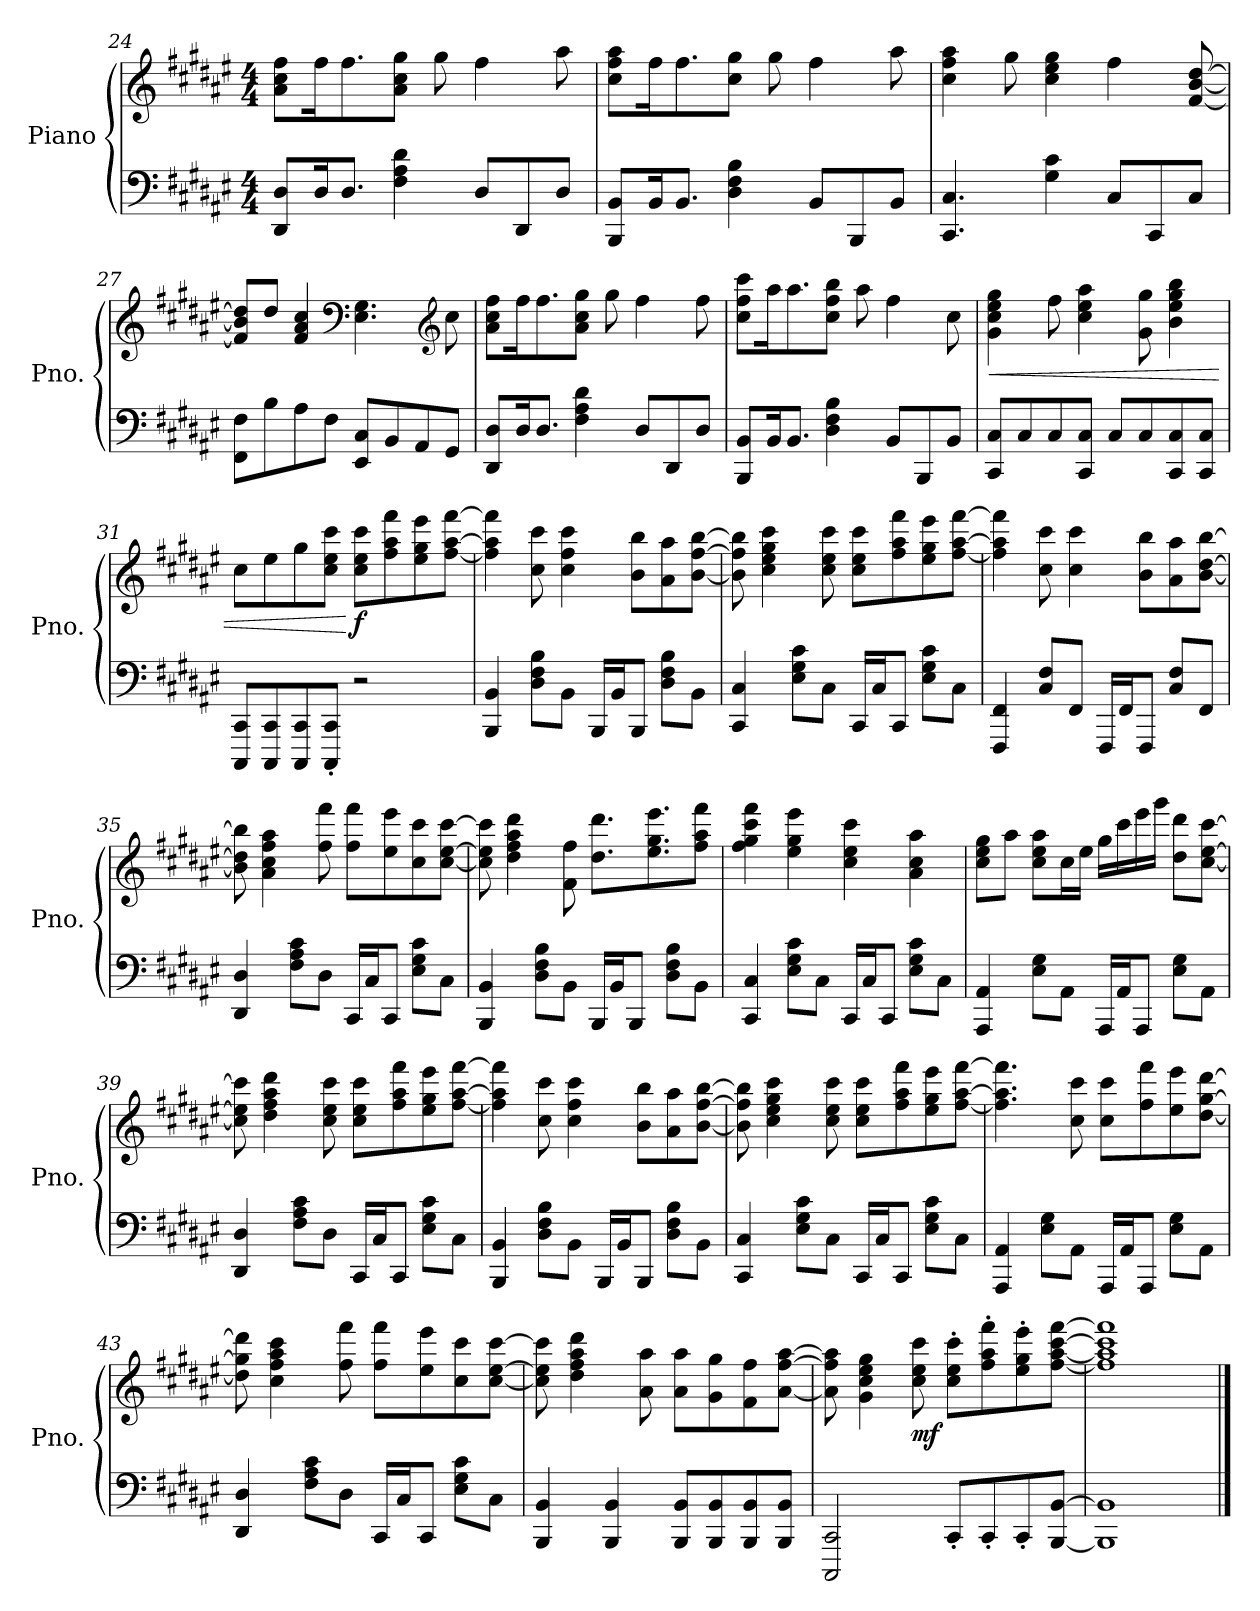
**kern	**kern	**dynam
*part1	*part1	*part1
*staff2	*staff1	*staff1/2
*I"Piano	*	*
*I'Pno.	*	*
*clefF4	*clefG2	*
*k[f#c#g#d#a#e#]	*k[f#c#g#d#a#e#]	*
*M4/4	*M4/4	*
=24	=24	=24
8DD#/ 8D#/L	8a#\ 8cc#\ 8ff#\L	.
16D#/K	16ff#\K	.
8.D#/J	8.ff#\	.
4F#\ 4A#\ 4d#\	8a#\ 8cc#\ 8gg#\J	.
.	8gg#\	.
8D#/L	4ff#\	.
8DD#/	.	.
8D#/J	8aa#\	.
!!LO:LB:g=z
=25	=25	=25
8BBB/ 8BB/L	8cc#\ 8ff#\ 8aa#\L	.
16BB/K	16ff#\K	.
8.BB/J	8.ff#\	.
4D#\ 4F#\ 4B\	8cc#\ 8gg#\J	.
.	8gg#\	.
8BB/L	4ff#\	.
8BBB/	.	.
8BB/J	8aa#\	.
=26	=26	=26
4.CC#/ 4.C#/	4cc#\ 4ff#\ 4aa#\	.
.	8gg#\	.
4G#\ 4c#\	4cc#\ 4ee#\ 4gg#\	.
8C#/L	4ff#\	.
8CC#/	.	.
8C#/J	[8f#/ [8b/ [8dd#/	.
=27	=27	=27
8FF#\ 8F#\L	8f#/] 8b/] 8dd#/]L	.
8B\	8dd#/J	.
8A#\	4f#/ 4a#/ 4cc#/	.
8F#\J	.	.
*	*clefF4	*
8EE#/ 8C#/L	4.E#\ 4.G#\	.
8BB/	.	.
8AA#/	.	.
*	*clefG2	*
8GG#/J	8cc#\	.
=28	=28	=28
8DD#/ 8D#/L	8a#\ 8cc#\ 8ff#\L	.
16D#/K	16ff#\K	.
8.D#/J	8.ff#\	.
4F#\ 4A#\ 4d#\	8a#\ 8cc#\ 8gg#\J	.
.	8gg#\	.
8D#/L	4ff#\	.
8DD#/	.	.
8D#/J	8ff#\	.
=29	=29	=29
8BBB/ 8BB/L	8cc#\ 8ff#\ 8ccc#\L	.
16BB/K	16aa#\K	.
8.BB/J	8.aa#\	.
4D#\ 4F#\ 4B\	8cc#\ 8ff#\ 8bb\J	.
.	8aa#\	.
8BB/L	4ff#\	.
8BBB/	.	.
8BB/J	8cc#\	.
!!LO:LB:g=z
=30	=30	=30
!	!	!LO:HP:b
8CC#/ 8C#/L	4g#\ 4cc#\ 4ee#\ 4gg#\	<
8C#/	.	.
8C#/	8ff#\	.
8CC#/ 8C#/J	4cc#\ 4ee#\ 4aa#\	.
8C#/L	.	.
8C#/	8g#\ 8gg#\	.
8CC#/ 8C#/	4b\ 4ee#\ 4gg#\ 4bb\	.
8CC#/ 8C#/J	.	.
=31	=31	=31
8CCC#/ 8CC#/L	8cc#\L	.
8CCC#/ 8CC#/	8ee#\	.
8CCC#/ 8CC#/	8gg#\	.
8CCC#/' 8CC#/'J	8cc#\ 8ee#\ 8ccc#\J	.
!	!	!LO:DY:n=1:b
2r	8cc#\ 8ee#\ 8ccc#\L	[ f
.	8ff#\ 8aa#\ 8fff#\	.
.	8ee#\ 8gg#\ 8eee#\	.
.	[8ff#\ [8aa#\ [8fff#\J	.
=32	=32	=32
4BBB/ 4BB/	4ff#\] 4aa#\] 4fff#\]	.
8D#\ 8F#\ 8B\L	8cc#\ 8ccc#\	.
8BB\J	4cc#\ 4ff#\ 4ccc#\	.
16BBB/LL	.	.
16BB/J	.	.
8BBB/J	8b\ 8bb\L	.
8D#\ 8F#\ 8B\L	8a#\ 8aa#\	.
8BB\J	[8b\ [8ff#\ [8bb\J	.
!!LO:LB:g=z
=33	=33	=33
4CC#/ 4C#/	8b\] 8ff#\] 8bb\]	.
.	4cc#\ 4ee#\ 4gg#\ 4ccc#\	.
8E#\ 8G#\ 8c#\L	.	.
8C#\J	8cc#\ 8ee#\ 8ccc#\	.
16CC#/LL	8cc#\ 8ee#\ 8ccc#\L	.
16C#/J	.	.
8CC#/J	8ff#\ 8aa#\ 8fff#\	.
8E#\ 8G#\ 8c#\L	8ee#\ 8gg#\ 8eee#\	.
8C#\J	[8ff#\ [8aa#\ [8fff#\J	.
=34	=34	=34
4FFF#/ 4FF#/	4ff#\] 4aa#\] 4fff#\]	.
8C#/ 8F#/L	8cc#\ 8ccc#\	.
8FF#/J	4cc#\ 4ccc#\	.
16FFF#/LL	.	.
16FF#/J	.	.
8FFF#/J	8b\ 8bb\L	.
8C#/ 8F#/L	8a#\ 8aa#\	.
8FF#/J	[8b\ [8dd#\ [8bb\J	.
=35	=35	=35
4DD#/ 4D#/	8b\] 8dd#\] 8bb\]	.
.	4a#\ 4cc#\ 4ff#\ 4aa#\	.
8F#\ 8A#\ 8c#\L	.	.
8D#\J	8ff#\ 8fff#\	.
16CC#/LL	8ff#\ 8fff#\L	.
16C#/J	.	.
8CC#/J	8ee#\ 8eee#\	.
8E#\ 8G#\ 8c#\L	8cc#\ 8ccc#\	.
8C#\J	[8cc#\ [8ee#\ [8ccc#\J	.
!!LO:LB:g=z
=36	=36	=36
4BBB/ 4BB/	8cc#\] 8ee#\] 8ccc#\]	.
.	4dd#\ 4ff#\ 4aa#\ 4ddd#\	.
8D#\ 8F#\ 8B\L	.	.
8BB\J	8f#\ 8ff#\	.
16BBB/LL	8.dd#\ 8.ddd#\L	.
16BB/J	.	.
8BBB/J	.	.
.	8.ee#\ 8.gg#\ 8.eee#\	.
8D#\ 8F#\ 8B\L	.	.
8BB\J	8ff#\ 8aa#\ 8fff#\J	.
=37	=37	=37
4CC#/ 4C#/	4ff#\ 4gg#\ 4ccc#\ 4fff#\	.
8E#\ 8G#\ 8c#\L	4ee#\ 4gg#\ 4eee#\	.
8C#\J	.	.
16CC#/LL	4cc#\ 4ee#\ 4ccc#\	.
16C#/J	.	.
8CC#/J	.	.
8E#\ 8G#\ 8c#\L	4a#\ 4cc#\ 4aa#\	.
8C#\J	.	.
=38	=38	=38
4AAA#/ 4AA#/	8cc#\ 8ee#\ 8gg#\L	.
.	8aa#\J	.
8E#\ 8G#\L	8cc#\ 8ee#\ 8aa#\L	.
8AA#\J	16cc#\L	.
.	16ee#\JJ	.
16AAA#/LL	16gg#\LL	.
16AA#/J	16ccc#\	.
8AAA#/J	16eee#\	.
.	16ggg#\JJ	.
8E#\ 8G#\L	8dd#\ 8ddd#\L	.
8AA#\J	[8cc#\ [8ee#\ [8ccc#\J	.
=39	=39	=39
4DD#/ 4D#/	8cc#\] 8ee#\] 8ccc#\]	.
.	4dd#\ 4ff#\ 4aa#\ 4ddd#\	.
8F#\ 8A#\ 8c#\L	.	.
8D#\J	8cc#\ 8ee#\ 8ccc#\	.
16CC#/LL	8cc#\ 8ee#\ 8ccc#\L	.
16C#/J	.	.
8CC#/J	8ff#\ 8aa#\ 8fff#\	.
8E#\ 8G#\ 8c#\L	8ee#\ 8gg#\ 8eee#\	.
8C#\J	[8ff#\ [8aa#\ [8fff#\J	.
!!LO:PB:g=z
=40	=40	=40
4BBB/ 4BB/	4ff#\] 4aa#\] 4fff#\]	.
8D#\ 8F#\ 8B\L	8cc#\ 8ccc#\	.
8BB\J	4cc#\ 4ff#\ 4ccc#\	.
16BBB/LL	.	.
16BB/J	.	.
8BBB/J	8b\ 8bb\L	.
8D#\ 8F#\ 8B\L	8a#\ 8aa#\	.
8BB\J	[8b\ [8ff#\ [8bb\J	.
=41	=41	=41
4CC#/ 4C#/	8b\] 8ff#\] 8bb\]	.
.	4cc#\ 4ee#\ 4gg#\ 4ccc#\	.
8E#\ 8G#\ 8c#\L	.	.
8C#\J	8cc#\ 8ee#\ 8ccc#\	.
16CC#/LL	8cc#\ 8ee#\ 8ccc#\L	.
16C#/J	.	.
8CC#/J	8ff#\ 8aa#\ 8fff#\	.
8E#\ 8G#\ 8c#\L	8ee#\ 8gg#\ 8eee#\	.
8C#\J	[8ff#\ [8aa#\ [8fff#\J	.
=42	=42	=42
4AAA#/ 4AA#/	4.ff#\] 4.aa#\] 4.fff#\]	.
8E#\ 8G#\L	.	.
8AA#\J	8cc#\ 8ccc#\	.
16AAA#/LL	8cc#\ 8ccc#\L	.
16AA#/J	.	.
8AAA#/J	8ff#\ 8fff#\	.
8E#\ 8G#\L	8ee#\ 8eee#\	.
8AA#\J	[8dd#\ [8gg#\ [8ddd#\J	.
=43	=43	=43
4DD#/ 4D#/	8dd#\] 8gg#\] 8ddd#\]	.
.	4cc#\ 4ff#\ 4aa#\ 4ccc#\	.
8F#\ 8A#\ 8c#\L	.	.
8D#\J	8ff#\ 8fff#\	.
16CC#/LL	8ff#\ 8fff#\L	.
16C#/J	.	.
8CC#/J	8ee#\ 8eee#\	.
8E#\ 8G#\ 8c#\L	8cc#\ 8ccc#\	.
8C#\J	[8cc#\ [8ee#\ [8ccc#\J	.
!!LO:LB:g=z
=44	=44	=44
4BBB/ 4BB/	8cc#\] 8ee#\] 8ccc#\]	.
.	4dd#\ 4ff#\ 4aa#\ 4ddd#\	.
4BBB/ 4BB/	.	.
.	8a#\ 8aa#\	.
8BBB/ 8BB/L	8a#\ 8aa#\L	.
8BBB/ 8BB/	8g#\ 8gg#\	.
8BBB/ 8BB/	8f#\ 8ff#\	.
8BBB/ 8BB/J	[8a#\ [8ff#\ [8aa#\J	.
=45	=45	=45
2CCC#/ 2CC#/	8a#\] 8ff#\] 8aa#\]	.
.	4g#\ 4cc#\ 4ee#\ 4gg#\	.
!	!	!LO:DY:b
.	8cc#\ 8ee#\ 8ccc#\	mf
8CC#'/L	8cc#\' 8ee#\' 8ccc#\'L	.
8CC#'/	8ff#\' 8aa#\' 8fff#\'	.
8CC#'/	8ee#\' 8gg#\' 8eee#\'	.
[8BBB/ [8BB/J	[8ff#\ [8aa#\ [8ccc#\ [8fff#\J	.
=46	=46	=46
1BBB] 1BB]	1ff#] 1aa#] 1ccc#] 1fff#]	.
==	==	==
*-	*-	*-
